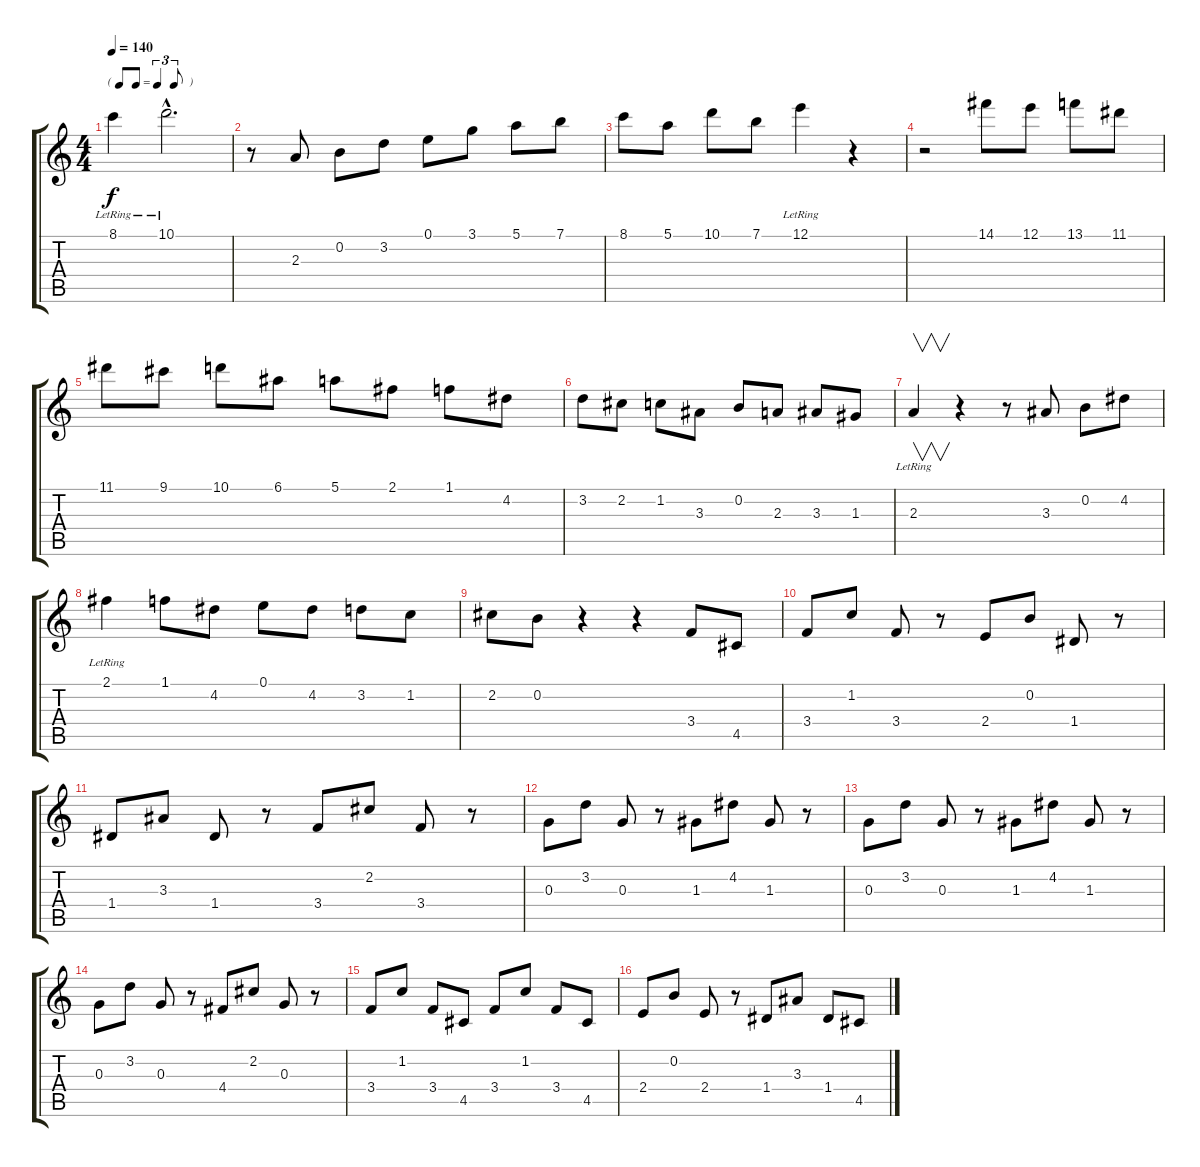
\track "" {instrument electricbasspick}
\staff {score tabs}
\tuning (E4 B3 G3 D3 A2 E2) {hide}
\ts (4 4)
\tf triplet8th
\tempo 140
\clef g2
\ks c
8.1{lr}.4{dy f} 10.1{hac lr}.2{d} |
r.8 2.3.8 0.2.8 3.2.8 0.1.8 3.1.8 5.1.8 7.1.8 |
8.1.8 5.1.8 10.1.8 7.1.8 12.1{lr}.4 r.4 |
r.2 14.1.8 12.1.8 13.1.8 11.1.8 |
11.1.8 9.1.8 10.1.8 6.1.8 5.1.8 2.1.8 1.1.8 4.2.8 |
3.2.8 2.2.8 1.2.8 3.3.8 0.2.8 2.3.8 3.3.8 1.3.8 |
2.3{lr}.4{v} r.4 r.8 3.3.8 0.2.8 4.2.8 |
2.1{lr}.4 1.1.8 4.2.8 0.1.8 4.2.8 3.2.8 1.2.8 |
2.2.8 0.2.8 r.4 r.4 3.4.8 4.5.8 |
3.4.8 1.2.8 3.4.8 r.8 2.4.8 0.2.8 1.4.8 r.8 |
1.4.8 3.3.8 1.4.8 r.8 3.4.8 2.2.8 3.4.8 r.8 |
0.3.8 3.2.8 0.3.8 r.8 1.3.8 4.2.8 1.3.8 r.8 |
0.3.8 3.2.8 0.3.8 r.8 1.3.8 4.2.8 1.3.8 r.8 |
0.3.8 3.2.8 0.3.8 r.8 4.4.8 2.2.8 0.3.8 r.8 |
3.4.8 1.2.8 3.4.8 4.5.8 3.4.8 1.2.8 3.4.8 4.5.8 |
2.4.8 0.2.8 2.4.8 r.8 1.4.8 3.3.8 1.4.8 4.5.8
